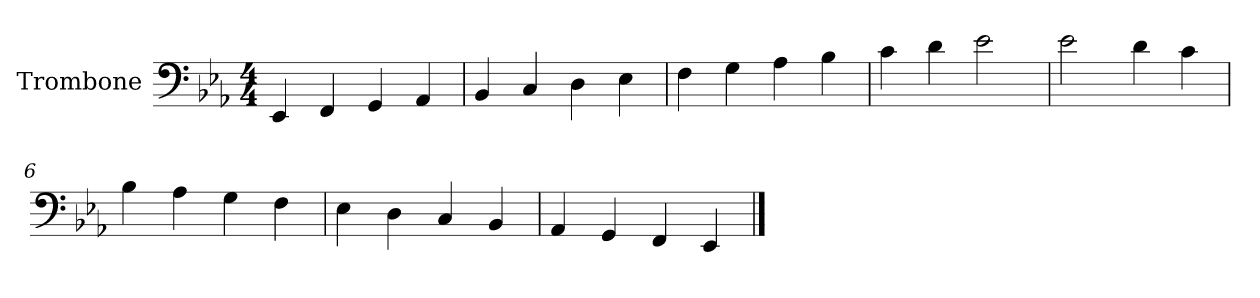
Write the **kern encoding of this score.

**kern
*part1
*staff1
*I"Trombone
*I'Tbn.
*clefF4
*k[b-e-a-]
*E-:
*M4/4
=1
4EE-/
4FF/
4GG/
4AA-/
=2
4BB-/
4C/
4D\
4E-\
=3
4F\
4G\
4A-\
4B-\
=4
4c\
4d\
2e-\
=5
2e-\
4d\
4c\
!!LO:LB:g=z
=6
4B-\
4A-\
4G\
4F\
=7
4E-\
4D\
4C/
4BB-/
=8
4AA-/
4GG/
4FF/
4EE-/
==
*-
